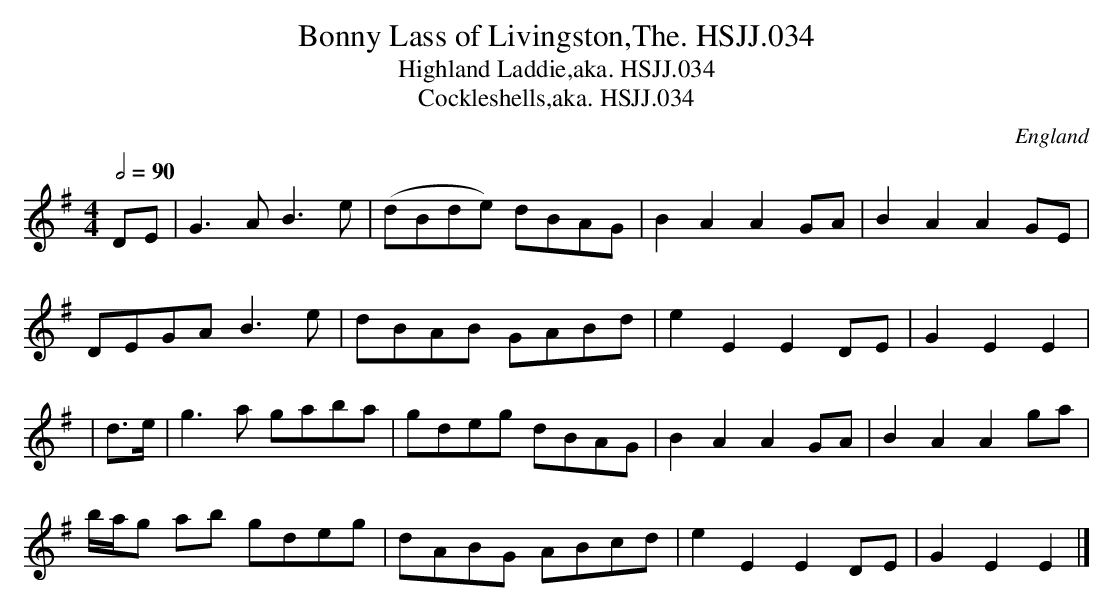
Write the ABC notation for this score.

X:1
T:Bonny Lass of Livingston,The. HSJJ.034
T:Highland Laddie,aka. HSJJ.034
T:Cockleshells,aka. HSJJ.034
L:1/8
M:4/4
O:England
Q:1/2=90
K:G
DE|G3AB3e|(dBde) dBAG|B2A2A2GA|B2A2A2GE|!
DEGAB3e|dBAB GABd|e2E2E2DE|G2E2E2|!
|d>e|g3a gaba|gdeg dBAG|B2A2A2GA|B2A2A2ga|!
b/a/g ab gdeg|dABG ABcd|e2E2E2DE|G2E2E2|]
